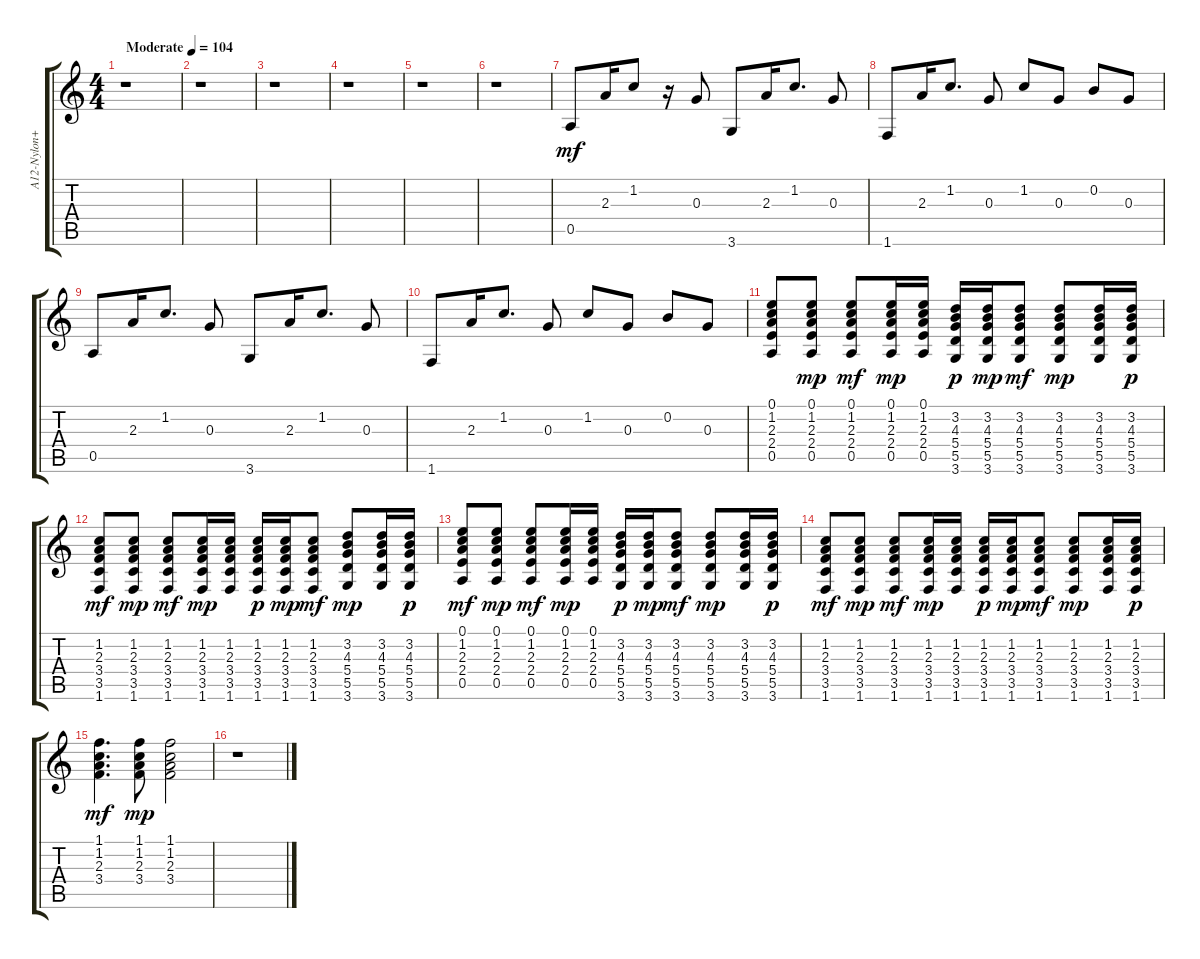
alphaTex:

\track ("A12-Nylon+Steel " "A12-Nylon+") {instrument acousticguitarsteel}
\staff {score tabs}
\tuning (E4 B3 G3 D3 A2 E2) {hide}
\ts (4 4)
\tempo (104 "Moderate")
\clef g2
\ks c
r.1{dy mf instrument acousticguitarsteel} |
r.1 |
r.1 |
r.1 |
r.1 |
r.1 |
0.5.8 2.3.16 1.2.8 r.16 0.3.8 3.6.8 2.3.16 1.2.8{d} 0.3.8 |
1.6.8 2.3.16 1.2.8{d} 0.3.8 1.2.8 0.3.8 0.2.8 0.3.8 |
0.5.8 2.3.16 1.2.8{d} 0.3.8 3.6.8 2.3.16 1.2.8{d} 0.3.8 |
1.6.8 2.3.16 1.2.8{d} 0.3.8 1.2.8 0.3.8 0.2.8 0.3.8 |
(0.1 1.2 2.3 2.4 0.5).8 (0.1 1.2 2.3 2.4 0.5).8{dy mp} (0.1 1.2 2.3 2.4 0.5).8{dy mf} (0.1 1.2 2.3 2.4 0.5).16{dy mp} (0.1 1.2 2.3 2.4 0.5).16 (3.2 4.3 5.4 5.5 3.6).16{dy p} (3.2 4.3 5.4 5.5 3.6).16{dy mp} (3.2 4.3 5.4 5.5 3.6).8{dy mf} (3.2 4.3 5.4 5.5 3.6).8{dy mp} (3.2 4.3 5.4 5.5 3.6).16 (3.2 4.3 5.4 5.5 3.6).16{dy p} |
(1.2 2.3 3.4 3.5 1.6).8{dy mf} (1.2 2.3 3.4 3.5 1.6).8{dy mp} (1.2 2.3 3.4 3.5 1.6).8{dy mf} (1.2 2.3 3.4 3.5 1.6).16{dy mp} (1.2 2.3 3.4 3.5 1.6).16 (1.2 2.3 3.4 3.5 1.6).16{dy p} (1.2 2.3 3.4 3.5 1.6).16{dy mp} (1.2 2.3 3.4 3.5 1.6).8{dy mf} (3.2 4.3 5.4 5.5 3.6).8{dy mp} (3.2 4.3 5.4 5.5 3.6).16 (3.2 4.3 5.4 5.5 3.6).16{dy p} |
(0.1 1.2 2.3 2.4 0.5).8{dy mf} (0.1 1.2 2.3 2.4 0.5).8{dy mp} (0.1 1.2 2.3 2.4 0.5).8{dy mf} (0.1 1.2 2.3 2.4 0.5).16{dy mp} (0.1 1.2 2.3 2.4 0.5).16 (3.2 4.3 5.4 5.5 3.6).16{dy p} (3.2 4.3 5.4 5.5 3.6).16{dy mp} (3.2 4.3 5.4 5.5 3.6).8{dy mf} (3.2 4.3 5.4 5.5 3.6).8{dy mp} (3.2 4.3 5.4 5.5 3.6).16 (3.2 4.3 5.4 5.5 3.6).16{dy p} |
(1.2 2.3 3.4 3.5 1.6).8{dy mf} (1.2 2.3 3.4 3.5 1.6).8{dy mp} (1.2 2.3 3.4 3.5 1.6).8{dy mf} (1.2 2.3 3.4 3.5 1.6).16{dy mp} (1.2 2.3 3.4 3.5 1.6).16 (1.2 2.3 3.4 3.5 1.6).16{dy p} (1.2 2.3 3.4 3.5 1.6).16{dy mp} (1.2 2.3 3.4 3.5 1.6).8{dy mf} (1.2 2.3 3.4 3.5 1.6).8{dy mp} (1.2 2.3 3.4 3.5 1.6).16 (1.2 2.3 3.4 3.5 1.6).16{dy p} |
(1.1 1.2 2.3 3.4).4{d dy mf} (1.1 1.2 2.3 3.4).8{dy mp} (1.1 1.2 2.3 3.4).2 |
r.1
